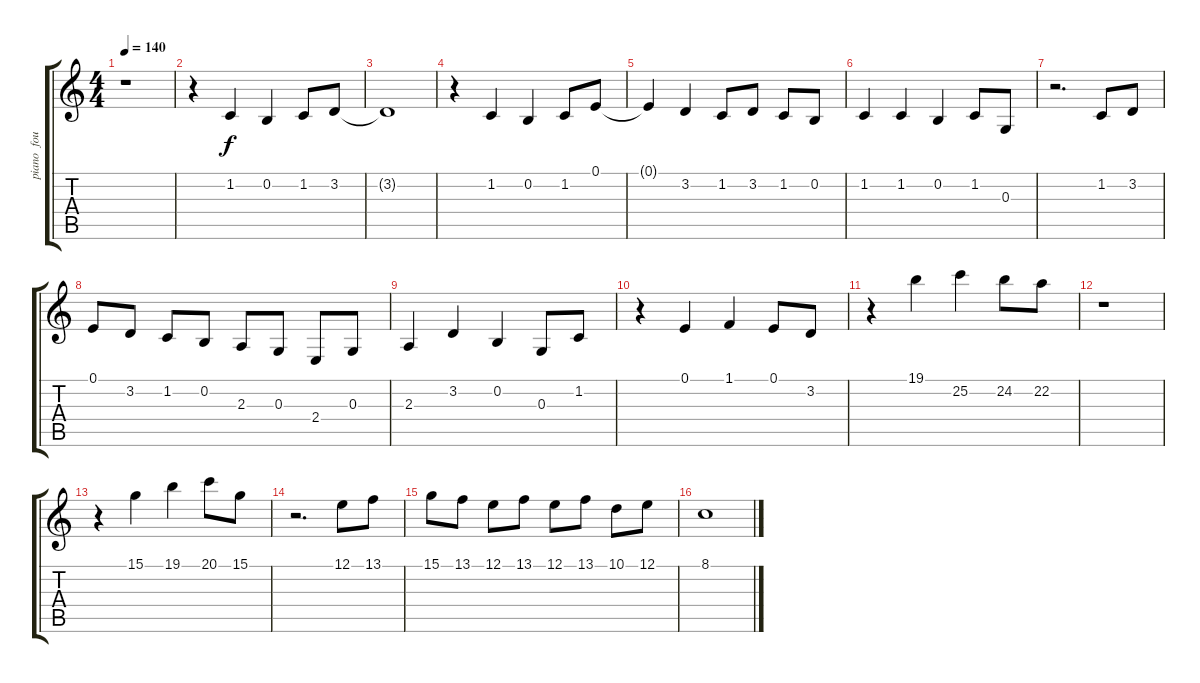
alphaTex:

\track ("piano  four" "piano  fou") {instrument brightacousticpiano}
\staff {score tabs}
\tuning (E4 B3 G3 D3 A2 E2) {hide}
\ts (4 4)
\tempo 140
\clef g2
\ks c
r.1{dy f} |
r.4 1.2.4 0.2.4 1.2.8 3.2.8 |
3.2{t}.1 |
r.4 1.2.4 0.2.4 1.2.8 0.1.8 |
0.1{t}.4 3.2.4 1.2.8 3.2.8 1.2.8 0.2.8 |
1.2.4 1.2.4 0.2.4 1.2.8 0.3.8 |
r.2{d} 1.2.8{balance 0} 3.2.8 |
0.1.8 3.2.8 1.2.8 0.2.8 2.3.8 0.3.8 2.4.8 0.3.8 |
2.3.4 3.2.4 0.2.4 0.3.8 1.2.8 |
r.4 0.1.4{balance 16} 1.1.4 0.1.8 3.2.8 |
r.4 19.1.4{balance 0} 25.2.4 24.2.8 22.2.8 |
r.1 |
r.4 15.1.4{balance 8} 19.1.4 20.1.8 15.1.8 |
r.2{d} 12.1.8{balance 0} 13.1.8 |
15.1.8 13.1.8 12.1.8 13.1.8 12.1.8 13.1.8 10.1.8 12.1.8 |
8.1.1
